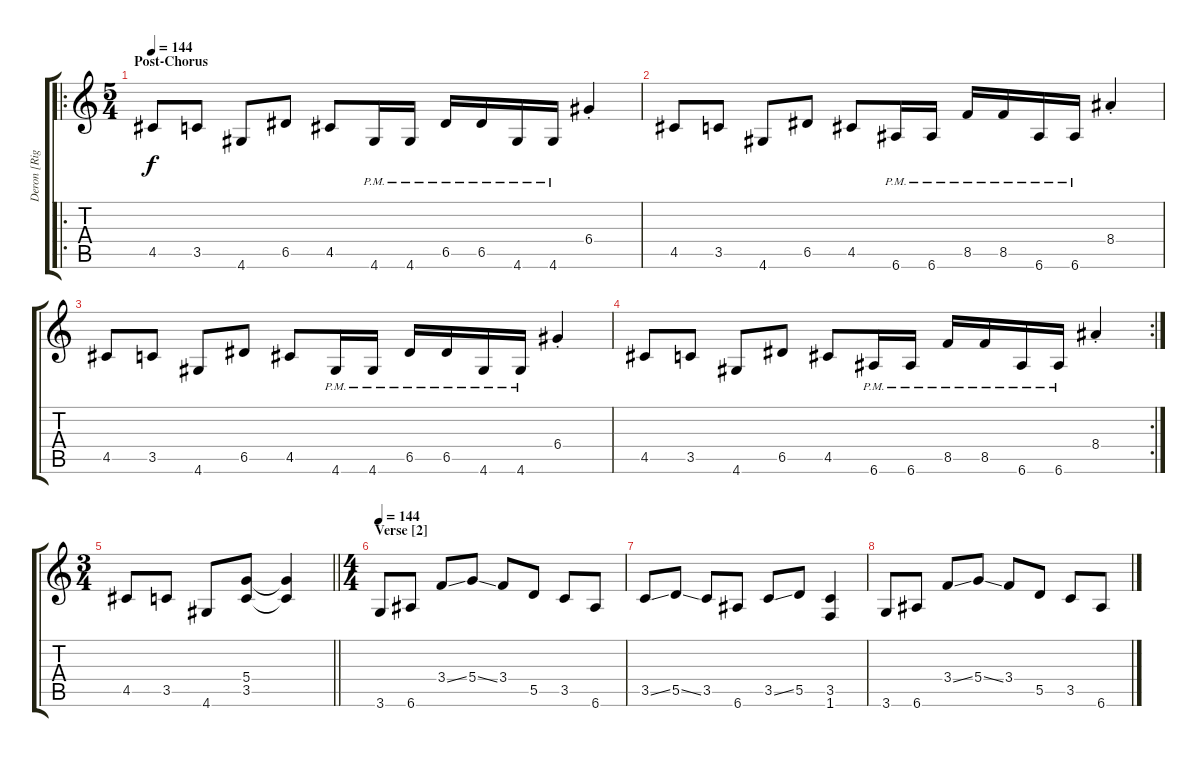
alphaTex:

\track ("Deron [Right]" "Deron [Rig") {instrument distortionguitar}
\staff {score tabs}
\tuning (E4 B3 G3 D3 A2 E2) {hide}
\ro
\ts (5 4)
\section ("" "Post-Chorus")
\tempo 144
\clef g2
\ks c
4.5.8{dy f} 3.5.8 4.6.8 6.5.8 4.5.8 4.6{pm}.16 4.6{pm}.16 6.5{pm}.16 6.5{pm}.16 4.6{pm}.16 4.6{pm}.16 6.4{st}.4 |
4.5.8 3.5.8 4.6.8 6.5.8 4.5.8 6.6{pm}.16 6.6{pm}.16 8.5{pm}.16 8.5{pm}.16 6.6{pm}.16 6.6{pm}.16 8.4{st}.4 |
4.5.8 3.5.8 4.6.8 6.5.8 4.5.8 4.6{pm}.16 4.6{pm}.16 6.5{pm}.16 6.5{pm}.16 4.6{pm}.16 4.6{pm}.16 6.4{st}.4 |
\rc 2
4.5.8 3.5.8 4.6.8 6.5.8 4.5.8 6.6{pm}.16 6.6{pm}.16 8.5{pm}.16 8.5{pm}.16 6.6{pm}.16 6.6{pm}.16 8.4{st}.4 |
\ts (3 4)
\barLineRight lightlight
4.5.8 3.5.8 4.6.8 (5.4 3.5).8 (5.4{t} 3.5{t}).4 |
\ts (4 4)
\section ("" "Verse [2]")
\tempo 144
3.6.8 6.6.8 3.4{ss}.8 5.4{ss}.8 3.4.8 5.5.8 3.5.8 6.6.8 |
3.5{ss}.8 5.5{ss}.8 3.5.8 6.6.8 3.5{ss}.8 5.5.8 (3.5 1.6).4 |
3.6.8 6.6.8 3.4{ss}.8 5.4{ss}.8 3.4.8 5.5.8 3.5.8 6.6.8
